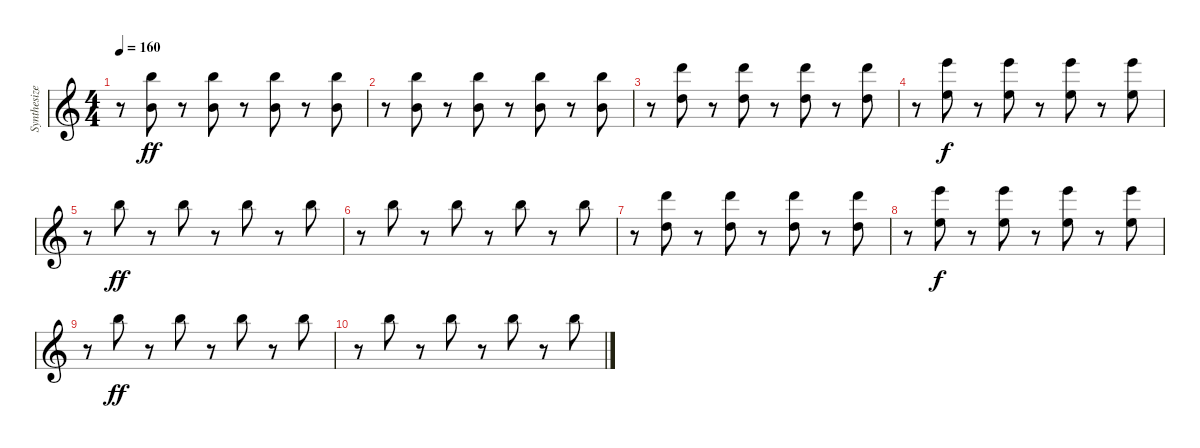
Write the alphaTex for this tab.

\track ("Synthesizer " "Synthesize") {instrument lead2sawtooth}
\staff {score}
\tuning (E4 B3 G3 D3 A2 E2 B1) {hide}
\ts (4 4)
\tempo 160
\clef g2
\ks c
r.8{dy f} (19.1 12.2).8{dy ff} r.8 (19.1 12.2).8 r.8 (19.1 12.2).8 r.8 (19.1 12.2).8 |
r.8 (19.1 12.2).8 r.8 (19.1 12.2).8 r.8 (19.1 12.2).8 r.8 (19.1 12.2).8 |
r.8 (10.1 27.2).8 r.8 (10.1 27.2).8 r.8 (10.1 27.2).8 r.8 (10.1 27.2).8 |
r.8 (24.1 17.2).8{dy f} r.8 (12.1 29.2).8 r.8 (24.1 17.2).8 r.8 (24.1 17.2).8 |
r.8 19.1.8{dy ff} r.8 19.1.8 r.8 19.1.8 r.8 19.1.8 |
r.8 19.1.8 r.8 19.1.8 r.8 19.1.8 r.8 19.1.8 |
r.8 (10.1 27.2).8 r.8 (10.1 27.2).8 r.8 (10.1 27.2).8 r.8 (10.1 27.2).8 |
r.8 (24.1 17.2).8{dy f} r.8 (12.1 29.2).8 r.8 (24.1 17.2).8 r.8 (24.1 17.2).8 |
r.8 19.1.8{dy ff} r.8 19.1.8 r.8 19.1.8 r.8 19.1.8 |
r.8 19.1.8 r.8 19.1.8 r.8 19.1.8 r.8 19.1.8
